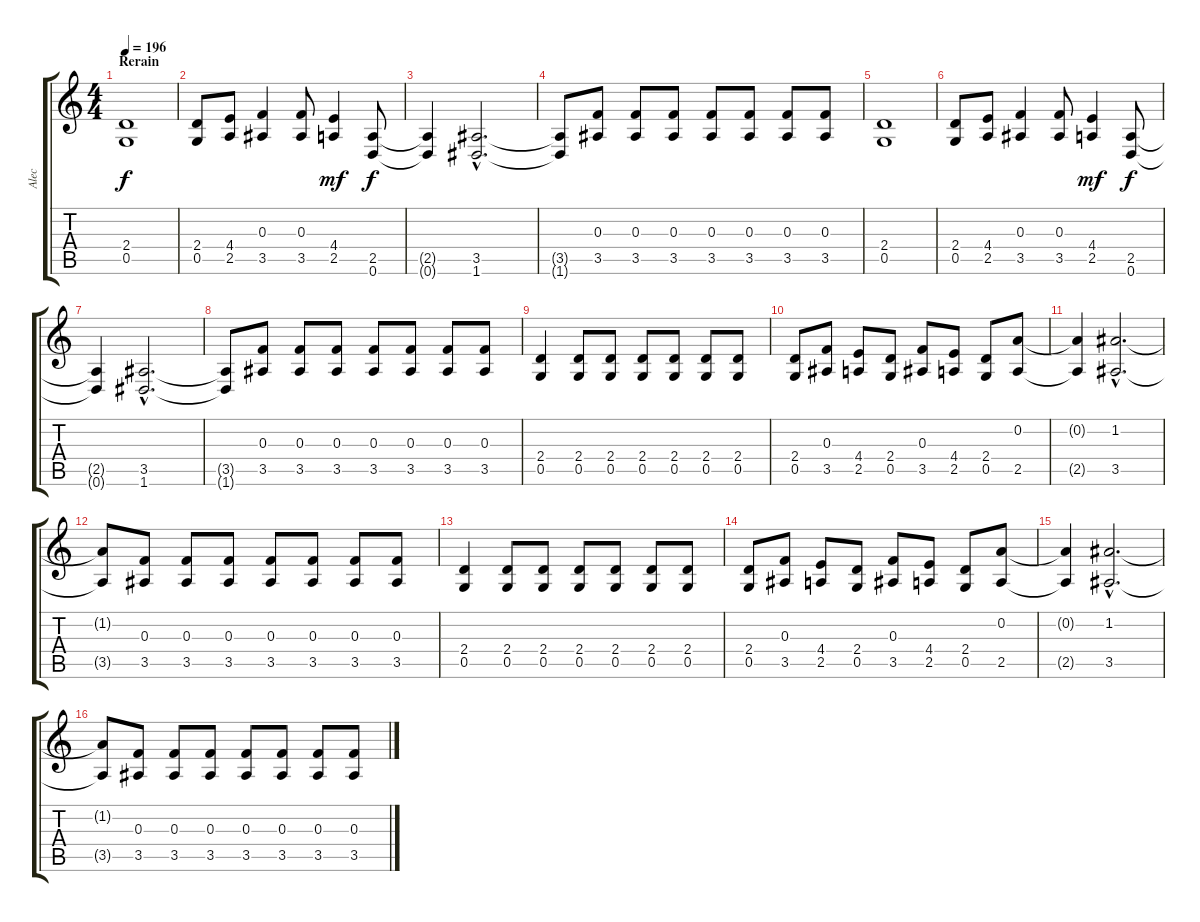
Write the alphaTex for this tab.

\track ("Alec" "Alec") {instrument distortionguitar}
\staff {score tabs}
\tuning (D4 A3 F3 C3 G2 D2) {hide}
\ts (4 4)
\section ("" "Rerain")
\tempo 196
\clef g2
\ks c
(2.4 0.5).1{dy f} |
(2.4 0.5).8 (4.4 2.5).8 (0.3 3.5).4 (0.3 3.5).8 (4.4 2.5).4{dy mf} (2.5 0.6).8{dy f} |
(2.5{t} 0.6{t}).4 (3.5{hac} 1.6{hac}).2{d} |
(3.5{t} 1.6{t}).8 (0.3 3.5).8 (0.3 3.5).8 (0.3 3.5).8 (0.3 3.5).8 (0.3 3.5).8 (0.3 3.5).8 (0.3 3.5).8 |
(2.4 0.5).1 |
(2.4 0.5).8 (4.4 2.5).8 (0.3 3.5).4 (0.3 3.5).8 (4.4 2.5).4{dy mf} (2.5 0.6).8{dy f} |
(2.5{t} 0.6{t}).4 (3.5{hac} 1.6{hac}).2{d} |
(3.5{t} 1.6{t}).8 (0.3 3.5).8 (0.3 3.5).8 (0.3 3.5).8 (0.3 3.5).8 (0.3 3.5).8 (0.3 3.5).8 (0.3 3.5).8 |
(2.4 0.5).4 (2.4 0.5).8 (2.4 0.5).8 (2.4 0.5).8 (2.4 0.5).8 (2.4 0.5).8 (2.4 0.5).8 |
(2.4 0.5).8 (0.3 3.5).8 (4.4 2.5).8 (2.4 0.5).8 (0.3 3.5).8 (4.4 2.5).8 (2.4 0.5).8 (0.2 2.5).8 |
(0.2{t} 2.5{t}).4 (1.2{hac} 3.5{hac}).2{d} |
(1.2{t} 3.5{t}).8 (0.3 3.5).8 (0.3 3.5).8 (0.3 3.5).8 (0.3 3.5).8 (0.3 3.5).8 (0.3 3.5).8 (0.3 3.5).8 |
(2.4 0.5).4 (2.4 0.5).8 (2.4 0.5).8 (2.4 0.5).8 (2.4 0.5).8 (2.4 0.5).8 (2.4 0.5).8 |
(2.4 0.5).8 (0.3 3.5).8 (4.4 2.5).8 (2.4 0.5).8 (0.3 3.5).8 (4.4 2.5).8 (2.4 0.5).8 (0.2 2.5).8 |
(0.2{t} 2.5{t}).4 (1.2{hac} 3.5{hac}).2{d} |
(1.2{t} 3.5{t}).8 (0.3 3.5).8 (0.3 3.5).8 (0.3 3.5).8 (0.3 3.5).8 (0.3 3.5).8 (0.3 3.5).8 (0.3 3.5).8
